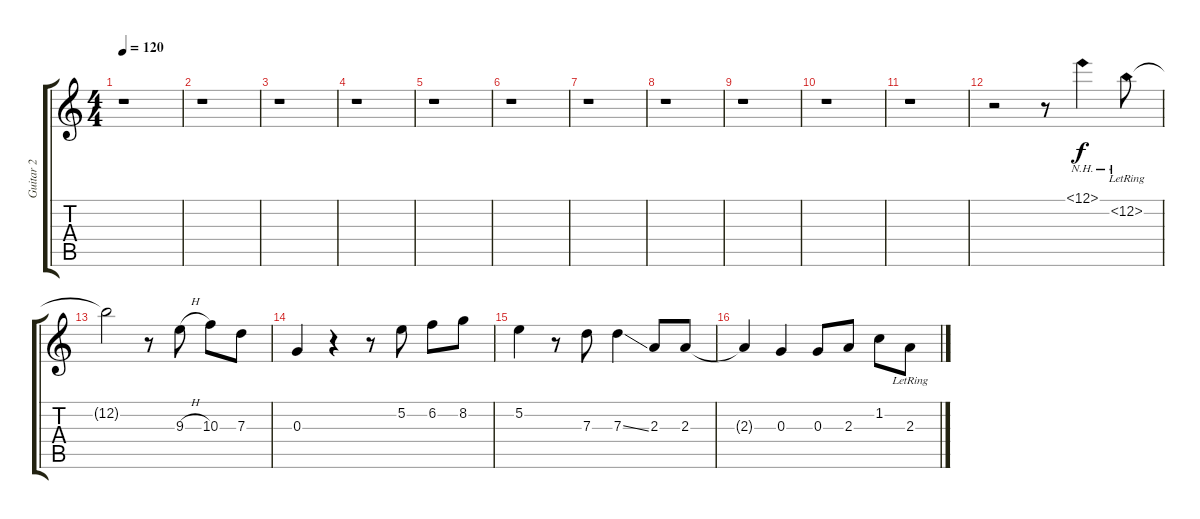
\track ("Guitar 2" "Guitar 2") {instrument acousticguitarnylon}
\staff {score tabs}
\tuning (E4 B3 G3 D3 A2 E2) {hide}
\ts (4 4)
\tempo 120
\clef g2
\ks c
r.1{dy f} |
r.1 |
r.1 |
r.1 |
r.1 |
r.1 |
r.1 |
r.1 |
r.1 |
r.1 |
r.1 |
r.2 r.8 12.1{nh}.4 12.2{nh lr}.8 |
12.2{t}.2 r.8 9.3{h}.8 10.3.8 7.3.8 |
0.3.4 r.4 r.8 5.2.8 6.2.8 8.2.8 |
5.2.4 r.8 7.3.8 7.3{ss}.4 2.3.8 2.3.8 |
2.3{t}.4 0.3.4 0.3.8 2.3.8 1.2.8 2.3{lr}.8
